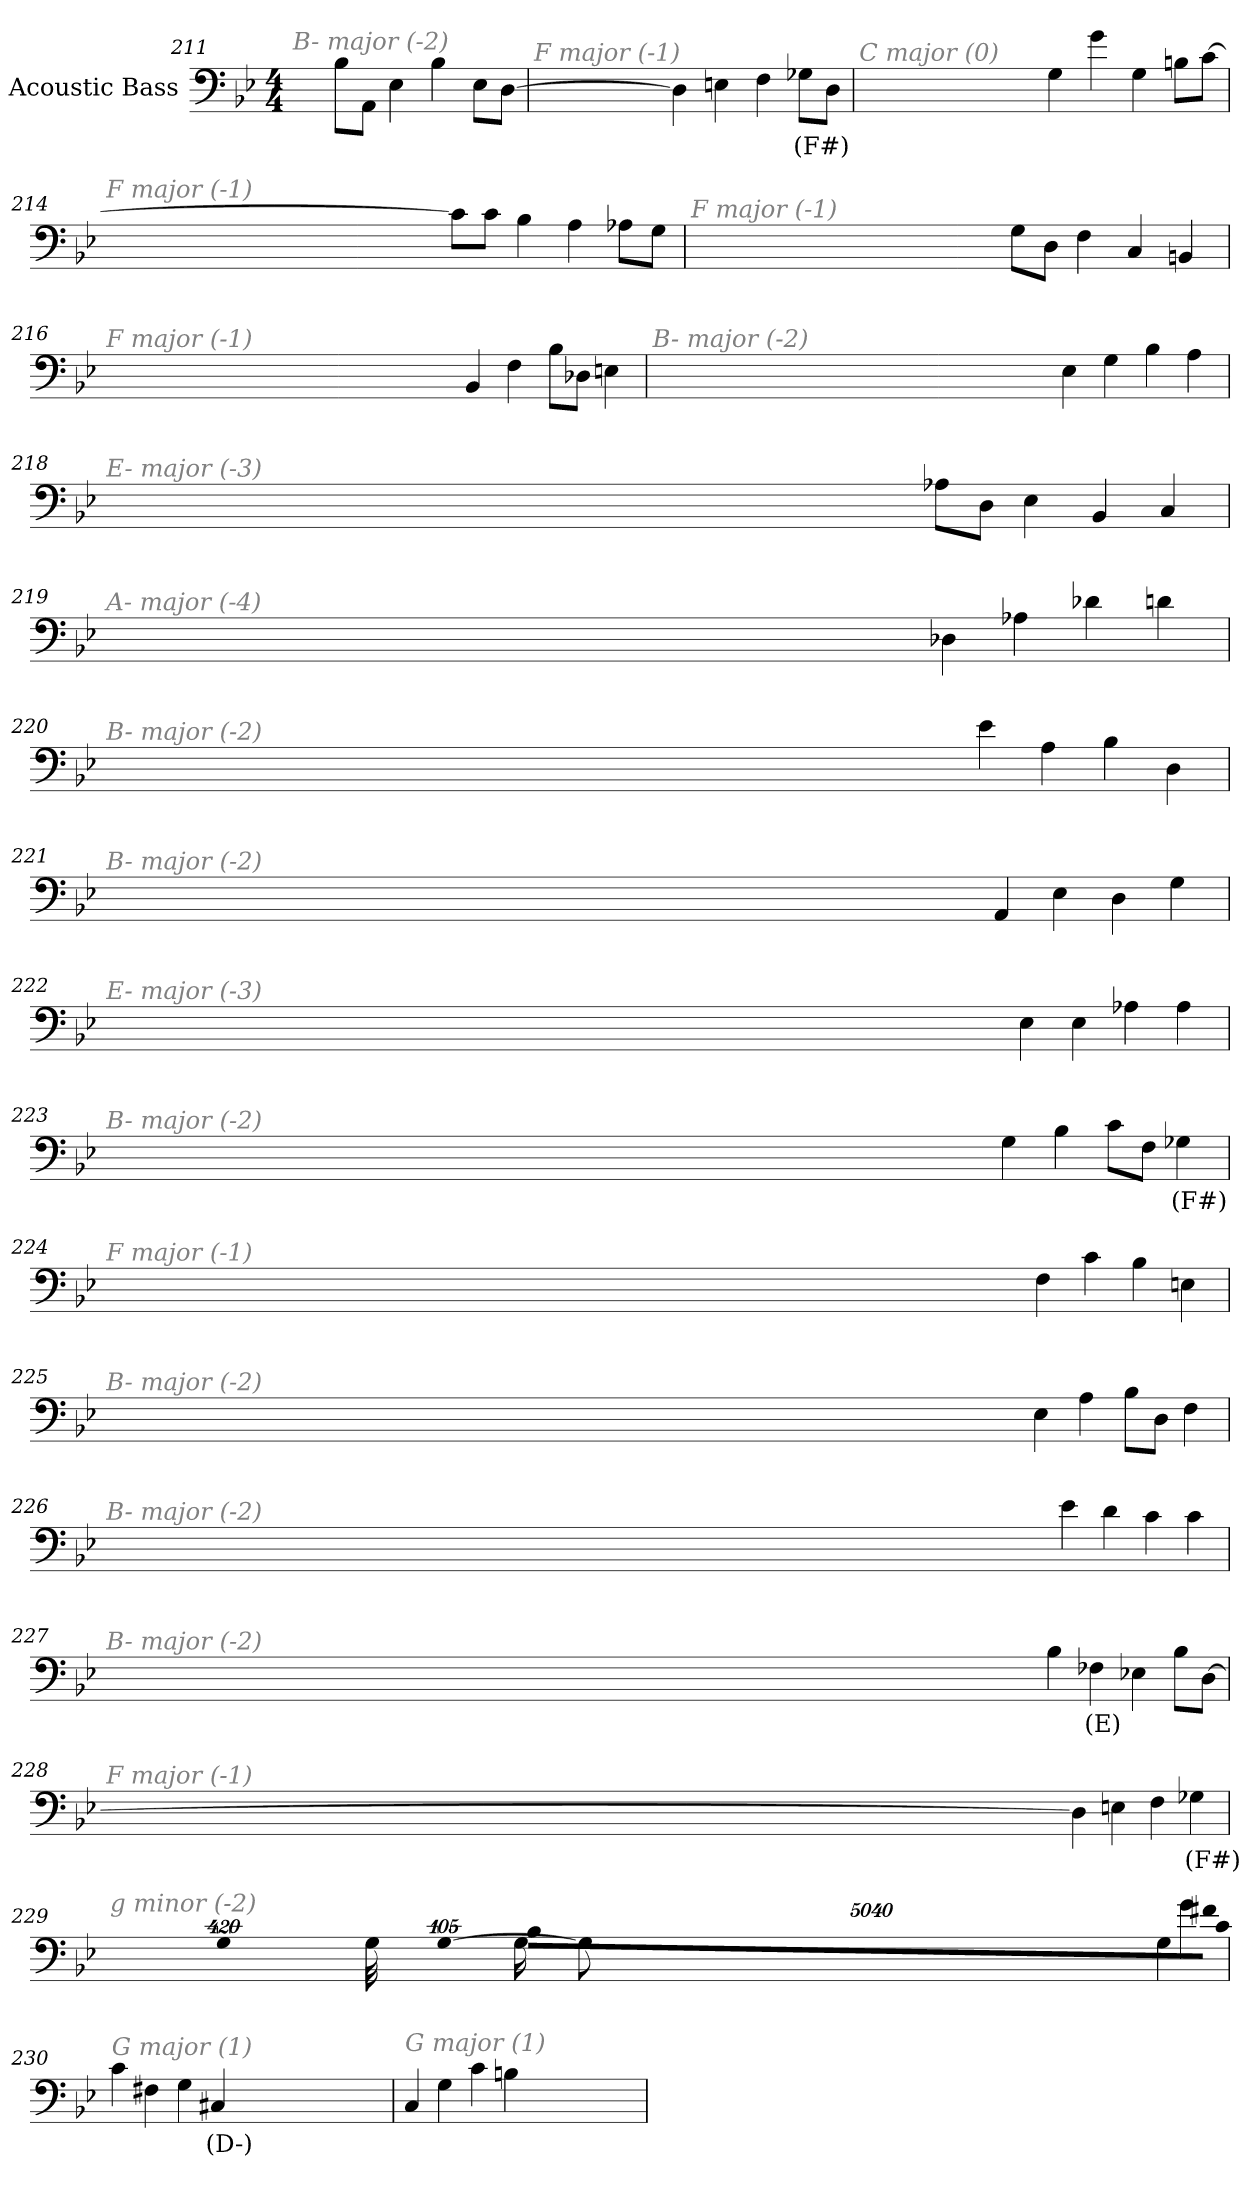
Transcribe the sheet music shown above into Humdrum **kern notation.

**kern	**text
*part1	*part1
*staff1	*staff1
*I"Acoustic Bass	*
*clefF4	*
*ITrd7c12	*
*k[b-e-]	*
*B-:	*
*M4/4	*
=211	=211
!LO:TX:i:color=#808080:t=B- major (-2)	!
8BB-L	.
8AAAJ	.
4EE-	.
4BB-	.
8EE-L	.
[8DDJ	.
=212	=212
!LO:TX:i:color=#808080:t=F major (-1)	!
4DD]	.
4EEn	.
4FF	.
8GG-XiL	(F#)
8DDJ	.
=213	=213
!LO:TX:i:color=#808080:t=C major (0)	!
4GG	.
4G	.
4GG	.
8BBnL	.
[8CJ	.
=214	=214
!LO:TX:i:color=#808080:t=F major (-1)	!
8CL]	.
8CJ	.
4BB-	.
4AA	.
8AA-XL	.
8GGJ	.
=215	=215
!LO:TX:i:color=#808080:t=F major (-1)	!
8GGL	.
8DDJ	.
4FF	.
4CC	.
4BBBn	.
=216	=216
!LO:TX:i:color=#808080:t=F major (-1)	!
4BBB-	.
4FF	.
8BB-L	.
8DD-XJ	.
4EEn	.
=217	=217
!LO:TX:i:color=#808080:t=B- major (-2)	!
4EE-	.
4GG	.
4BB-	.
4AA	.
=218	=218
!LO:TX:i:color=#808080:t=E- major (-3)	!
8AA-XL	.
8DDJ	.
4EE-	.
4BBB-	.
4CC	.
=219	=219
!LO:TX:i:color=#808080:t=A- major (-4)	!
4DD-X	.
4AA-X	.
4D-X	.
4Dn	.
=220	=220
!LO:TX:i:color=#808080:t=B- major (-2)	!
4E-	.
4AA	.
4BB-	.
4DD	.
=221	=221
!LO:TX:i:color=#808080:t=B- major (-2)	!
4AAA	.
4EE-	.
4DD	.
4GG	.
=222	=222
!LO:TX:i:color=#808080:t=E- major (-3)	!
4EE-	.
4EE-	.
4AA-X	.
4AA-	.
=223	=223
!LO:TX:i:color=#808080:t=B- major (-2)	!
4GG	.
4BB-	.
8CL	.
8FFJ	.
4GG-Xi	(F#)
=224	=224
!LO:TX:i:color=#808080:t=F major (-1)	!
4FF	.
4C	.
4BB-	.
4EEn	.
=225	=225
!LO:TX:i:color=#808080:t=B- major (-2)	!
4EE-	.
4AA	.
8BB-L	.
8DDJ	.
4FF	.
=226	=226
!LO:TX:i:color=#808080:t=B- major (-2)	!
4E-	.
4D	.
4C	.
4C	.
=227	=227
!LO:TX:i:color=#808080:t=B- major (-2)	!
4BB-	.
4FF-Xi	(E)
4EE-X	.
8BB-L	.
[8DDJ	.
=228	=228
!LO:TX:i:color=#808080:t=F major (-1)	!
4DD]	.
4EEn	.
4FF	.
4GG-Xi	(F#)
=229	=229
!LO:TX:i:color=#808080:t=g minor (-2)	!
4GG	.
4G	.
!LO:N:vis=8	!
40320%3347F#XL	.
!LO:N:vis=8	!
40320%3347C	.
!LO:N:vis=8	!
40320%3347BB-J	.
!LO:N:vis=1024	!
[13440%13GG	.
8GG_	.
16GG_	.
32GG_	.
!LO:N:vis=1024%31	!
13440%407GG]	.
=230	=230
!LO:TX:i:color=#808080:t=G major (1)	!
4C	.
4FF#X	.
4GG	.
4CC#Xi	(D-)
=231	=231
!LO:TX:i:color=#808080:t=G major (1)	!
4CC	.
4GG	.
4C	.
4BBn	.
=	=
*-	*-
